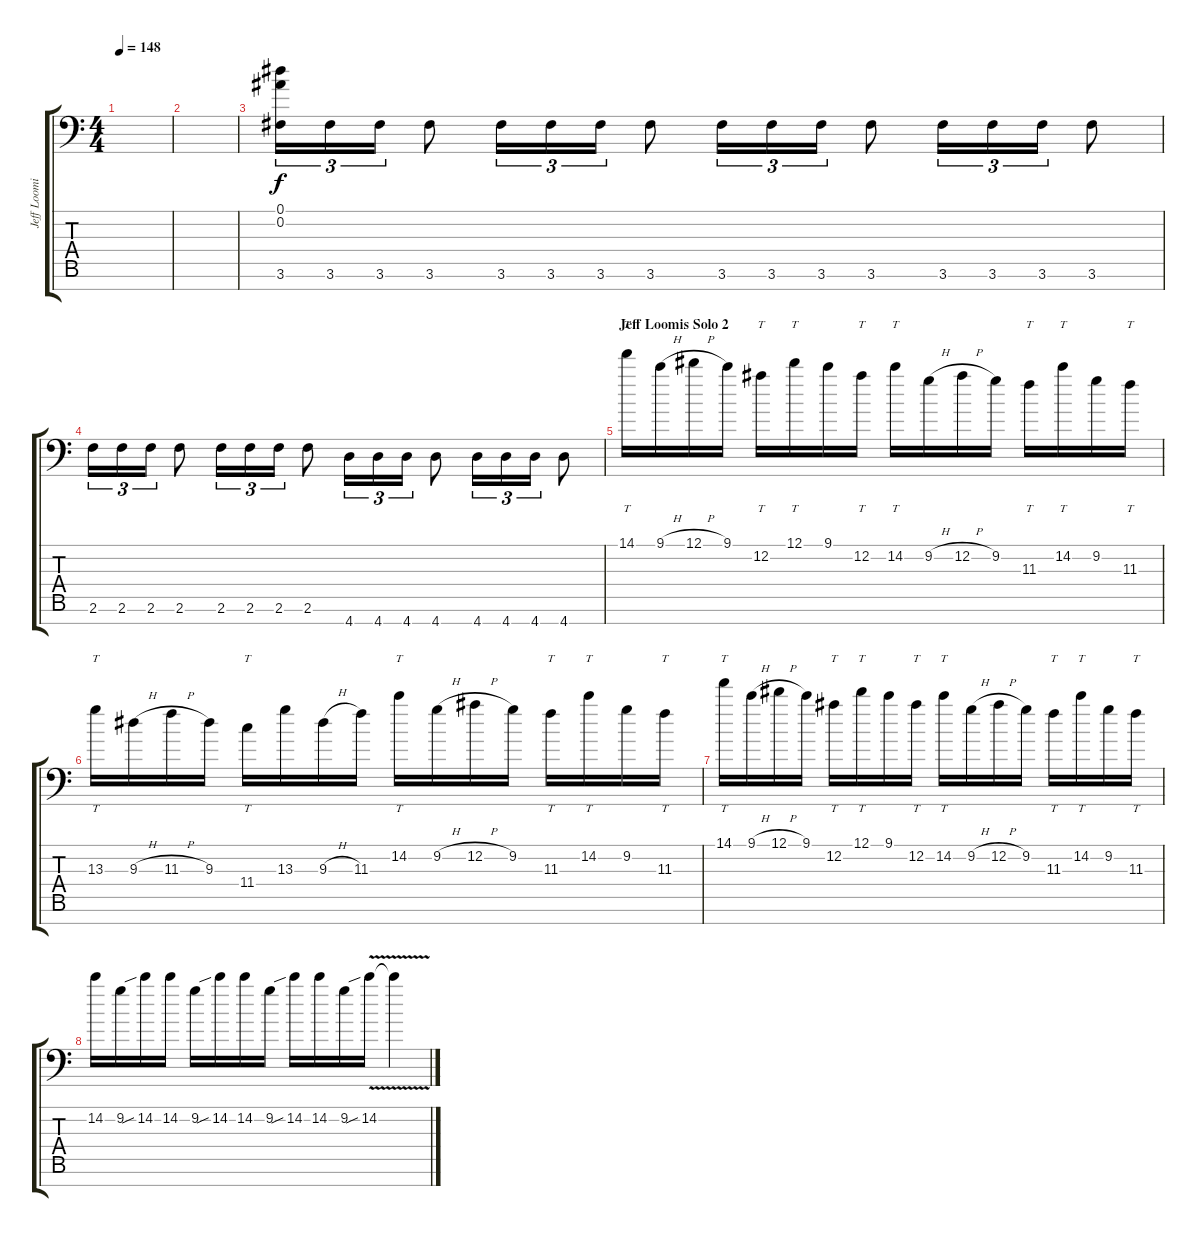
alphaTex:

\track ("Jeff Loomis Lead" "Jeff Loomi") {instrument distortionguitar}
\staff {score tabs}
\tuning (Eb4 Bb3 Gb3 Db3 Ab2 Eb2 Bb1) {hide}
\ts (4 4)
\tempo 148
\clef f4
\ks c
|
|
(0.1 0.2 3.6).16{tu (3 2) volume 16} 3.6.16{tu (3 2)} 3.6.16{tu (3 2)} 3.6.8 3.6.16{tu (3 2)} 3.6.16{tu (3 2)} 3.6.16{tu (3 2)} 3.6.8 3.6.16{tu (3 2)} 3.6.16{tu (3 2)} 3.6.16{tu (3 2)} 3.6.8 3.6.16{tu (3 2)} 3.6.16{tu (3 2)} 3.6.16{tu (3 2)} 3.6.8 |
2.6.16{tu (3 2)} 2.6.16{tu (3 2)} 2.6.16{tu (3 2)} 2.6.8 2.6.16{tu (3 2)} 2.6.16{tu (3 2)} 2.6.16{tu (3 2)} 2.6.8 4.7.16{tu (3 2)} 4.7.16{tu (3 2)} 4.7.16{tu (3 2)} 4.7.8 4.7.16{tu (3 2)} 4.7.16{tu (3 2)} 4.7.16{tu (3 2)} 4.7.8 |
\section ("" "Jeff Loomis Solo 2")
14.1.16{tt} 9.1{h}.16 12.1{h}.16 9.1.16 12.2.16{tt} 12.1.16{tt} 9.1.16 12.2.16{tt} 14.2.16{tt} 9.2{h}.16 12.2{h}.16 9.2.16 11.3.16{tt} 14.2.16{tt} 9.2.16 11.3.16{tt} |
13.3.16{tt} 9.3{h}.16 11.3{h}.16 9.3.16 11.4.16{tt} 13.3.16 9.3{h}.16 11.3.16 14.2.16{tt} 9.2{h}.16 12.2{h}.16 9.2.16 11.3.16{tt} 14.2.16{tt} 9.2.16 11.3.16{tt} |
14.1.16{tt} 9.1{h}.16 12.1{h}.16 9.1.16 12.2.16{tt} 12.1.16{tt} 9.1.16 12.2.16{tt} 14.2.16{tt} 9.2{h}.16 12.2{h}.16 9.2.16 11.3.16{tt} 14.2.16{tt} 9.2.16 11.3.16{tt} |
14.2.16 9.2.16 14.2{sib}.16 14.2.16 9.2.16 14.2{sib}.16 14.2.16 9.2.16 14.2{sib}.16 14.2.16 9.2.16 14.2{v sib}.16 14.2{t}.4
